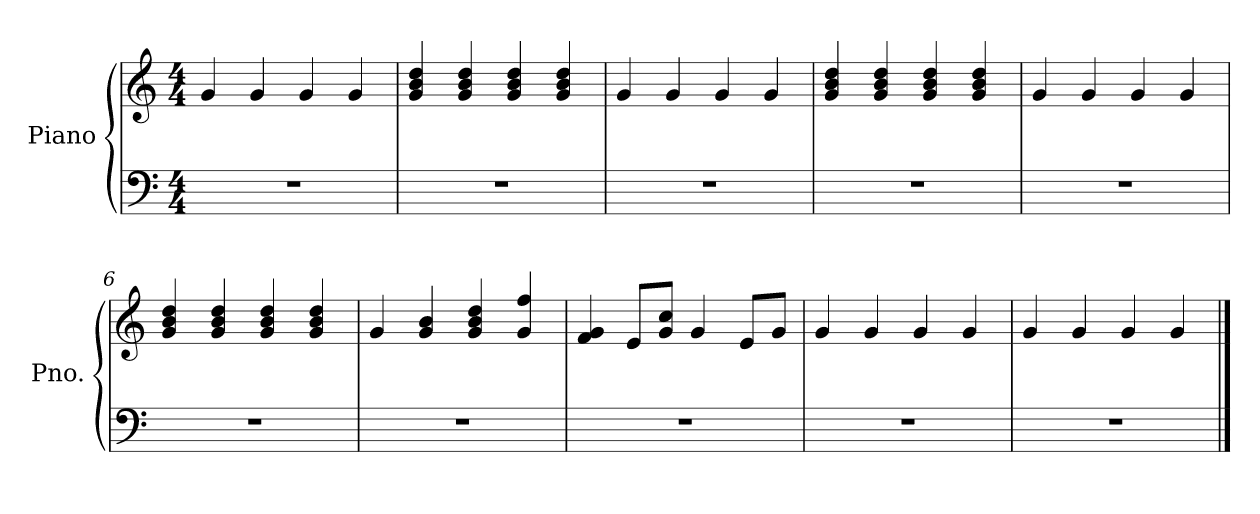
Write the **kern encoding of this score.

**kern	**kern
*part1	*part1
*staff2	*staff1
*I"Piano	*
*I'Pno.	*
*clefF4	*clefG2
*k[]	*k[]
*M4/4	*M4/4
=1	=1
1r	4g/
.	4g/
.	4g/
.	4g/
=2	=2
1r	4g/ 4b/ 4dd/
.	4g/ 4b/ 4dd/
.	4g/ 4b/ 4dd/
.	4g/ 4b/ 4dd/
=3	=3
1r	4g/
.	4g/
.	4g/
.	4g/
=4	=4
1r	4g/ 4b/ 4dd/
.	4g/ 4b/ 4dd/
.	4g/ 4b/ 4dd/
.	4g/ 4b/ 4dd/
=5	=5
1r	4g/
.	4g/
.	4g/
.	4g/
=6	=6
1r	4g/ 4b/ 4dd/
.	4g/ 4b/ 4dd/
.	4g/ 4b/ 4dd/
.	4g/ 4b/ 4dd/
=7	=7
1r	4g/
.	4g/ 4b/
.	4g/ 4b/ 4dd/
.	4g/ 4ff/
!!LO:LB:g=z
=8	=8
1r	4f/ 4g/
.	8e/L
.	8g/ 8cc/J
.	4g/
.	8e/L
.	8g/J
=9	=9
1r	4g/
.	4g/
.	4g/
.	4g/
=10	=10
1r	4g/
.	4g/
.	4g/
.	4g/
==	==
*-	*-
